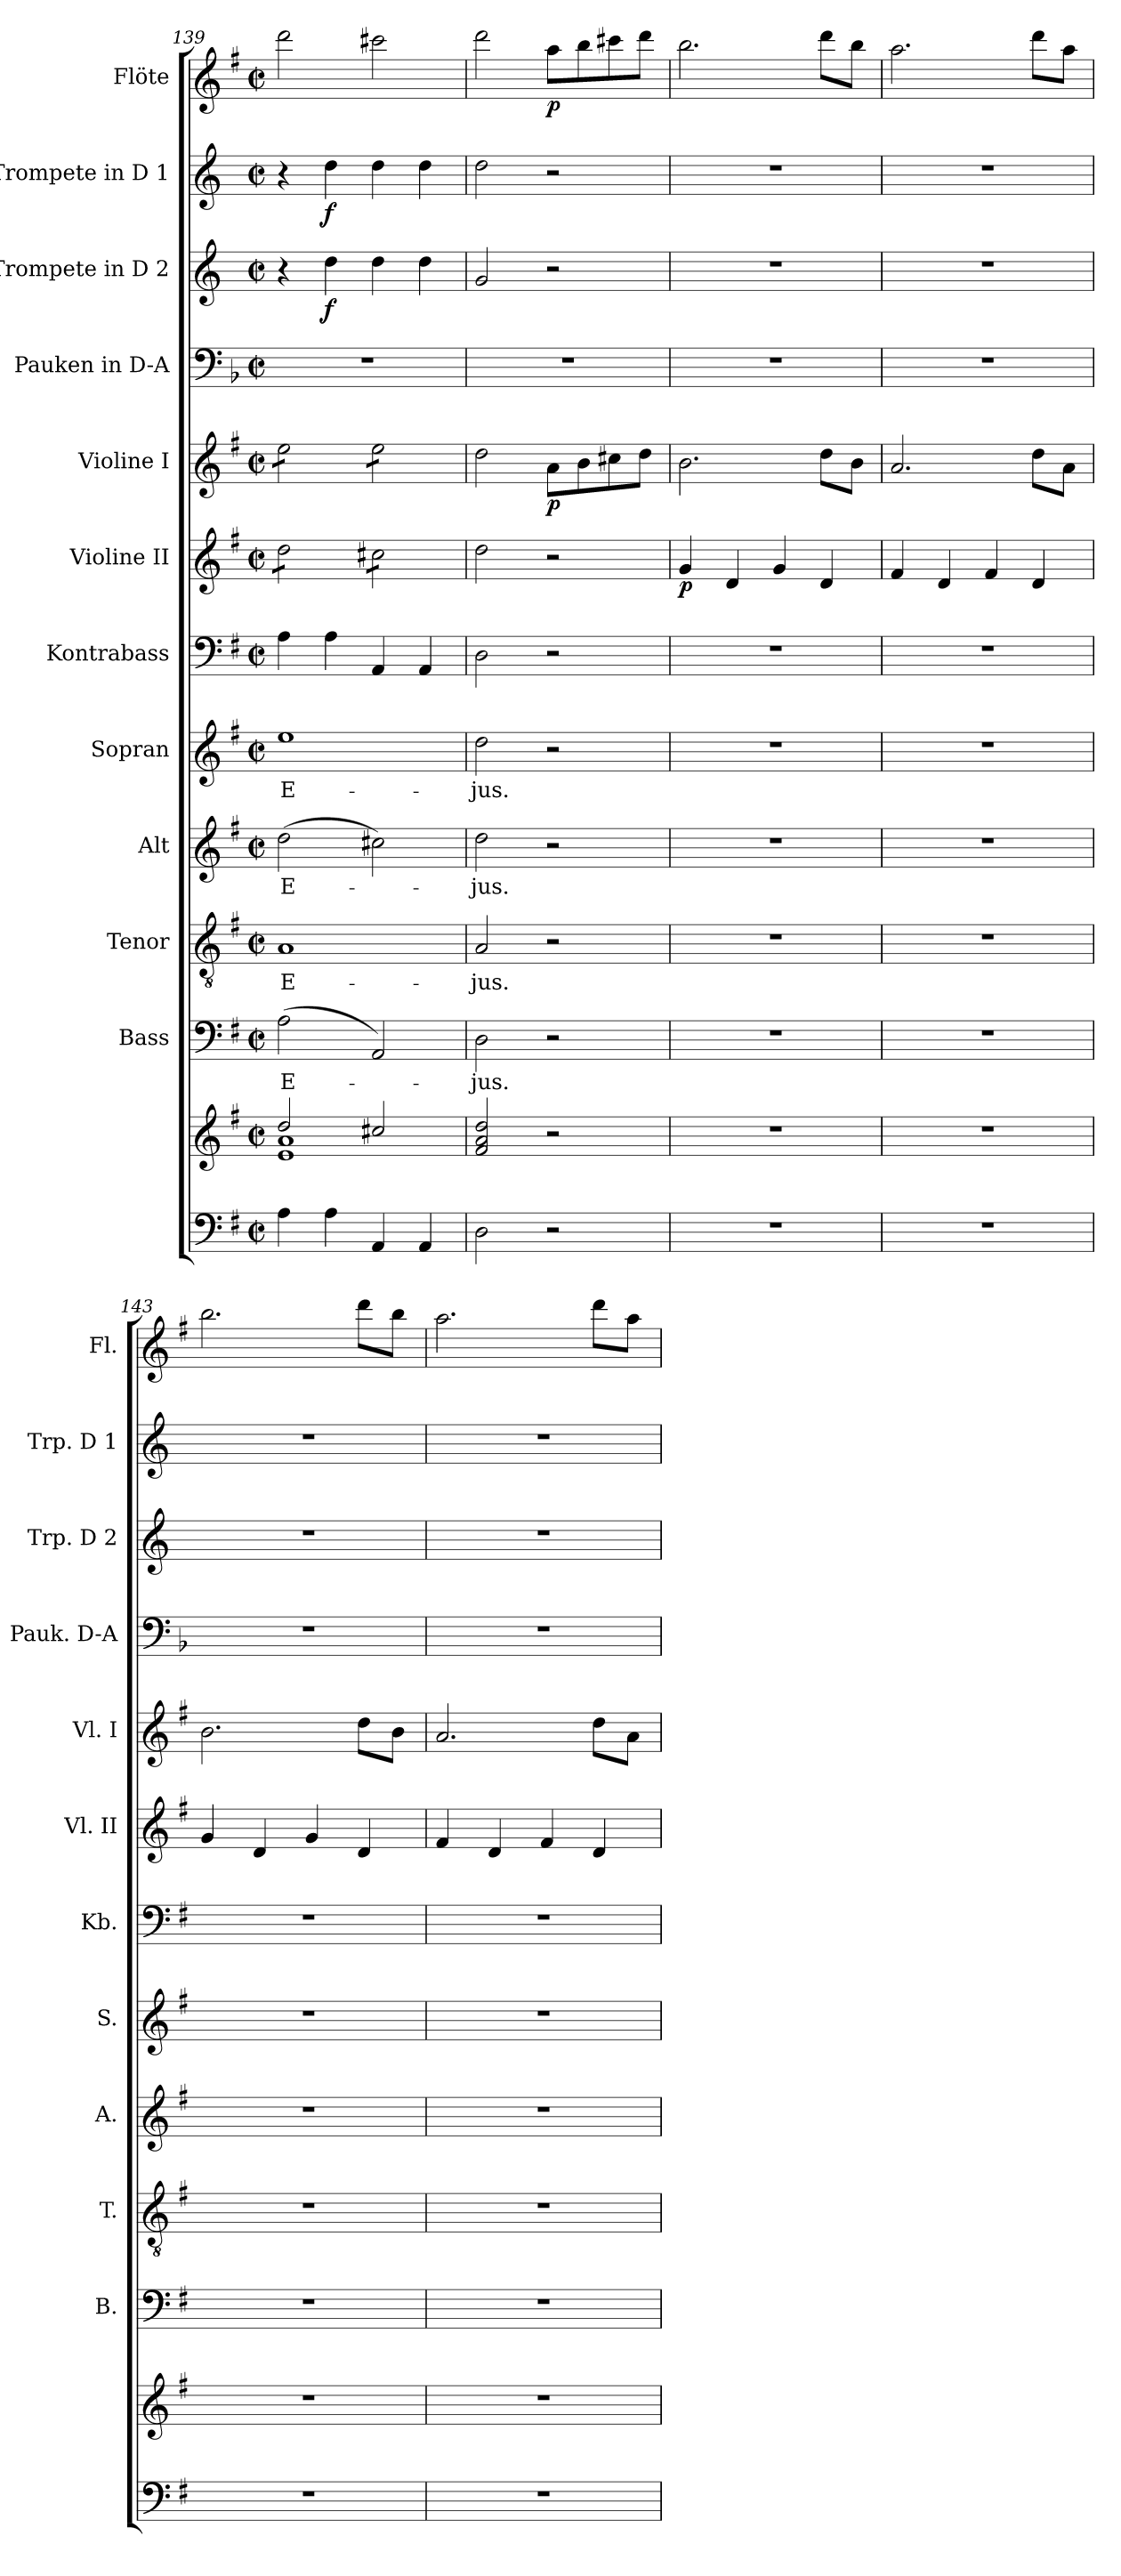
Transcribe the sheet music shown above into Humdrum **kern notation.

**kern	**kern	**kern	**text	**kern	**text	**kern	**text	**kern	**text	**kern	**kern	**dynam	**kern	**dynam	**kern	**kern	**dynam	**kern	**dynam	**kern	**dynam
*part12	*part12	*part11	*part11	*part10	*part10	*part9	*part9	*part8	*part8	*part7	*part6	*part6	*part5	*part5	*part4	*part3	*part3	*part2	*part2	*part1	*part1
*staff13	*staff12	*staff11	*staff11	*staff10	*staff10	*staff9	*staff9	*staff8	*staff8	*staff7	*staff6	*staff6	*staff5	*staff5	*staff4	*staff3	*staff3	*staff2	*staff2	*staff1	*staff1
*	*	*I"Bass	*	*I"Tenor	*	*I"Alt	*	*I"Sopran	*	*I"Kontrabass	*I"Violine II	*	*I"Violine I	*	*I"Pauken in D-A	*I"Trompete in D 2	*	*I"Trompete in D 1	*	*I"Flöte	*
*	*	*I'B.	*	*I'T.	*	*I'A.	*	*I'S.	*	*I'Kb.	*I'Vl. II	*	*I'Vl. I	*	*I'Pauk. D-A	*I'Trp. D 2	*	*I'Trp. D 1	*	*I'Fl.	*
!!LO:PB:g=z
*clefF4	*clefG2	*clefF4	*	*clefGv2	*	*clefG2	*	*clefG2	*	*clefF4	*clefG2	*	*clefG2	*	*clefF4	*clefG2	*	*clefG2	*	*clefG2	*
*	*	*	*	*	*	*	*	*	*	*ITrd7c12	*	*	*	*	*ITrd-1c-2	*ITrd3c5	*	*ITrd3c5	*	*	*
*k[f#]	*k[f#]	*k[f#]	*	*k[f#]	*	*k[f#]	*	*k[f#]	*	*k[f#]	*k[f#]	*	*k[f#]	*	*k[f#]	*k[f#]	*	*k[f#]	*	*k[f#]	*
*G:	*G:	*G:	*	*G:	*	*G:	*	*G:	*	*G:	*G:	*	*G:	*	*G:	*G:	*	*G:	*	*G:	*
*M2/2	*M2/2	*M2/2	*	*M2/2	*	*M2/2	*	*M2/2	*	*M2/2	*M2/2	*	*M2/2	*	*M2/2	*M2/2	*	*M2/2	*	*M2/2	*
*met(c|)	*met(c|)	*met(c|)	*	*met(c|)	*	*met(c|)	*	*met(c|)	*	*met(c|)	*met(c|)	*	*met(c|)	*	*met(c|)	*met(c|)	*	*met(c|)	*	*met(c|)	*
=139	=139	=139	=139	=139	=139	=139	=139	=139	=139	=139	=139	=139	=139	=139	=139	=139	=139	=139	=139	=139	=139
*	*^	*	*	*	*	*	*	*	*	*	*	*	*	*	*	*	*	*	*	*	*
!	!	!	!	!LO:LY:b	!	!LO:LY:b	!	!LO:LY:b	!	!LO:LY:b	!	!	!	!	!	!	!	!	!	!	!	!
*	*	*	*	*	*	*	*	*	*	*	*	*tremolo	*	*	*	*	*	*	*	*	*	*
*	*	*	*	*	*	*	*	*	*	*	*	*	*	*tremolo	*	*	*	*	*	*	*	*
4A\	2dd/	1e 1a	(>2A\	E-	1A	E-	(>2dd\	E-	1ee	E-	4AA\	8dd\L	.	8ee\L	.	1r	4r	.	4r	.	2ddd\	.
.	.	.	.	.	.	.	.	.	.	.	.	8dd\	.	8ee\	.	.	.	.	.	.	.	.
!	!	!	!	!	!	!	!	!	!	!	!	!	!	!	!	!	!	!LO:DY:b	!	!LO:DY:b	!	!
4A\	.	.	.	.	.	.	.	.	.	.	4AA\	8dd\	.	8ee\	.	.	4a\	f	4a\	f	.	.
.	.	.	.	.	.	.	.	.	.	.	.	8dd\J	.	8ee\J	.	.	.	.	.	.	.	.
4AA/	2cc#X/	.	2AA/)	.	.	.	2cc#X\)	.	.	.	4AAA/	8cc#X\L	.	8ee\L	.	.	4a\	.	4a\	.	2ccc#X\	.
.	.	.	.	.	.	.	.	.	.	.	.	8cc#X\	.	8ee\	.	.	.	.	.	.	.	.
4AA/	.	.	.	.	.	.	.	.	.	.	4AAA/	8cc#X\	.	8ee\	.	.	4a\	.	4a\	.	.	.
.	.	.	.	.	.	.	.	.	.	.	.	8cc#X\J	.	8ee\J	.	.	.	.	.	.	.	.
*	*	*	*	*	*	*	*	*	*	*	*	*	*	*Xtremolo	*	*	*	*	*	*	*	*
*	*	*	*	*	*	*	*	*	*	*	*	*Xtremolo	*	*	*	*	*	*	*	*	*	*
*	*v	*v	*	*	*	*	*	*	*	*	*	*	*	*	*	*	*	*	*	*	*	*
=140	=140	=140	=140	=140	=140	=140	=140	=140	=140	=140	=140	=140	=140	=140	=140	=140	=140	=140	=140	=140	=140
!	!	!	!LO:LY:b	!	!LO:LY:b	!	!LO:LY:b	!	!LO:LY:b	!	!	!	!	!	!	!	!	!	!	!	!
2D\	2f#/ 2a/ 2dd/	2D\	-jus.	2A/	-jus.	2dd\	-jus.	2dd\	-jus.	2DD\	2dd\	.	2dd\	.	1r	2d/	.	2a\	.	2ddd\	.
!	!	!	!	!	!	!	!	!	!	!	!	!	!	!LO:DY:b	!	!	!	!	!	!	!LO:DY:b
2r	2r	2r	.	2r	.	2r	.	2r	.	2r	2r	.	8a\L	p	.	2r	.	2r	.	8aa\L	p
.	.	.	.	.	.	.	.	.	.	.	.	.	8b\	.	.	.	.	.	.	8bb\	.
.	.	.	.	.	.	.	.	.	.	.	.	.	8cc#X\	.	.	.	.	.	.	8ccc#X\	.
.	.	.	.	.	.	.	.	.	.	.	.	.	8dd\J	.	.	.	.	.	.	8ddd\J	.
=141	=141	=141	=141	=141	=141	=141	=141	=141	=141	=141	=141	=141	=141	=141	=141	=141	=141	=141	=141	=141	=141
!	!	!	!	!	!	!	!	!	!	!	!	!LO:DY:b	!	!	!	!	!	!	!	!	!
1r	1r	1r	.	1r	.	1r	.	1r	.	1r	4g/	p	2.b\	.	1r	1r	.	1r	.	2.bb\	.
.	.	.	.	.	.	.	.	.	.	.	4d/	.	.	.	.	.	.	.	.	.	.
.	.	.	.	.	.	.	.	.	.	.	4g/	.	.	.	.	.	.	.	.	.	.
.	.	.	.	.	.	.	.	.	.	.	4d/	.	8dd\L	.	.	.	.	.	.	8ddd\L	.
.	.	.	.	.	.	.	.	.	.	.	.	.	8b\J	.	.	.	.	.	.	8bb\J	.
=142	=142	=142	=142	=142	=142	=142	=142	=142	=142	=142	=142	=142	=142	=142	=142	=142	=142	=142	=142	=142	=142
1r	1r	1r	.	1r	.	1r	.	1r	.	1r	4f#/	.	2.a/	.	1r	1r	.	1r	.	2.aa\	.
.	.	.	.	.	.	.	.	.	.	.	4d/	.	.	.	.	.	.	.	.	.	.
.	.	.	.	.	.	.	.	.	.	.	4f#/	.	.	.	.	.	.	.	.	.	.
.	.	.	.	.	.	.	.	.	.	.	4d/	.	8dd\L	.	.	.	.	.	.	8ddd\L	.
.	.	.	.	.	.	.	.	.	.	.	.	.	8a\J	.	.	.	.	.	.	8aa\J	.
=143	=143	=143	=143	=143	=143	=143	=143	=143	=143	=143	=143	=143	=143	=143	=143	=143	=143	=143	=143	=143	=143
1r	1r	1r	.	1r	.	1r	.	1r	.	1r	4g/	.	2.b\	.	1r	1r	.	1r	.	2.bb\	.
.	.	.	.	.	.	.	.	.	.	.	4d/	.	.	.	.	.	.	.	.	.	.
.	.	.	.	.	.	.	.	.	.	.	4g/	.	.	.	.	.	.	.	.	.	.
.	.	.	.	.	.	.	.	.	.	.	4d/	.	8dd\L	.	.	.	.	.	.	8ddd\L	.
.	.	.	.	.	.	.	.	.	.	.	.	.	8b\J	.	.	.	.	.	.	8bb\J	.
!!LO:PB:g=z
=144	=144	=144	=144	=144	=144	=144	=144	=144	=144	=144	=144	=144	=144	=144	=144	=144	=144	=144	=144	=144	=144
1r	1r	1r	.	1r	.	1r	.	1r	.	1r	4f#/	.	2.a/	.	1r	1r	.	1r	.	2.aa\	.
.	.	.	.	.	.	.	.	.	.	.	4d/	.	.	.	.	.	.	.	.	.	.
.	.	.	.	.	.	.	.	.	.	.	4f#/	.	.	.	.	.	.	.	.	.	.
.	.	.	.	.	.	.	.	.	.	.	4d/	.	8dd\L	.	.	.	.	.	.	8ddd\L	.
.	.	.	.	.	.	.	.	.	.	.	.	.	8a\J	.	.	.	.	.	.	8aa\J	.
=	=	=	=	=	=	=	=	=	=	=	=	=	=	=	=	=	=	=	=	=	=
*-	*-	*-	*-	*-	*-	*-	*-	*-	*-	*-	*-	*-	*-	*-	*-	*-	*-	*-	*-	*-	*-
